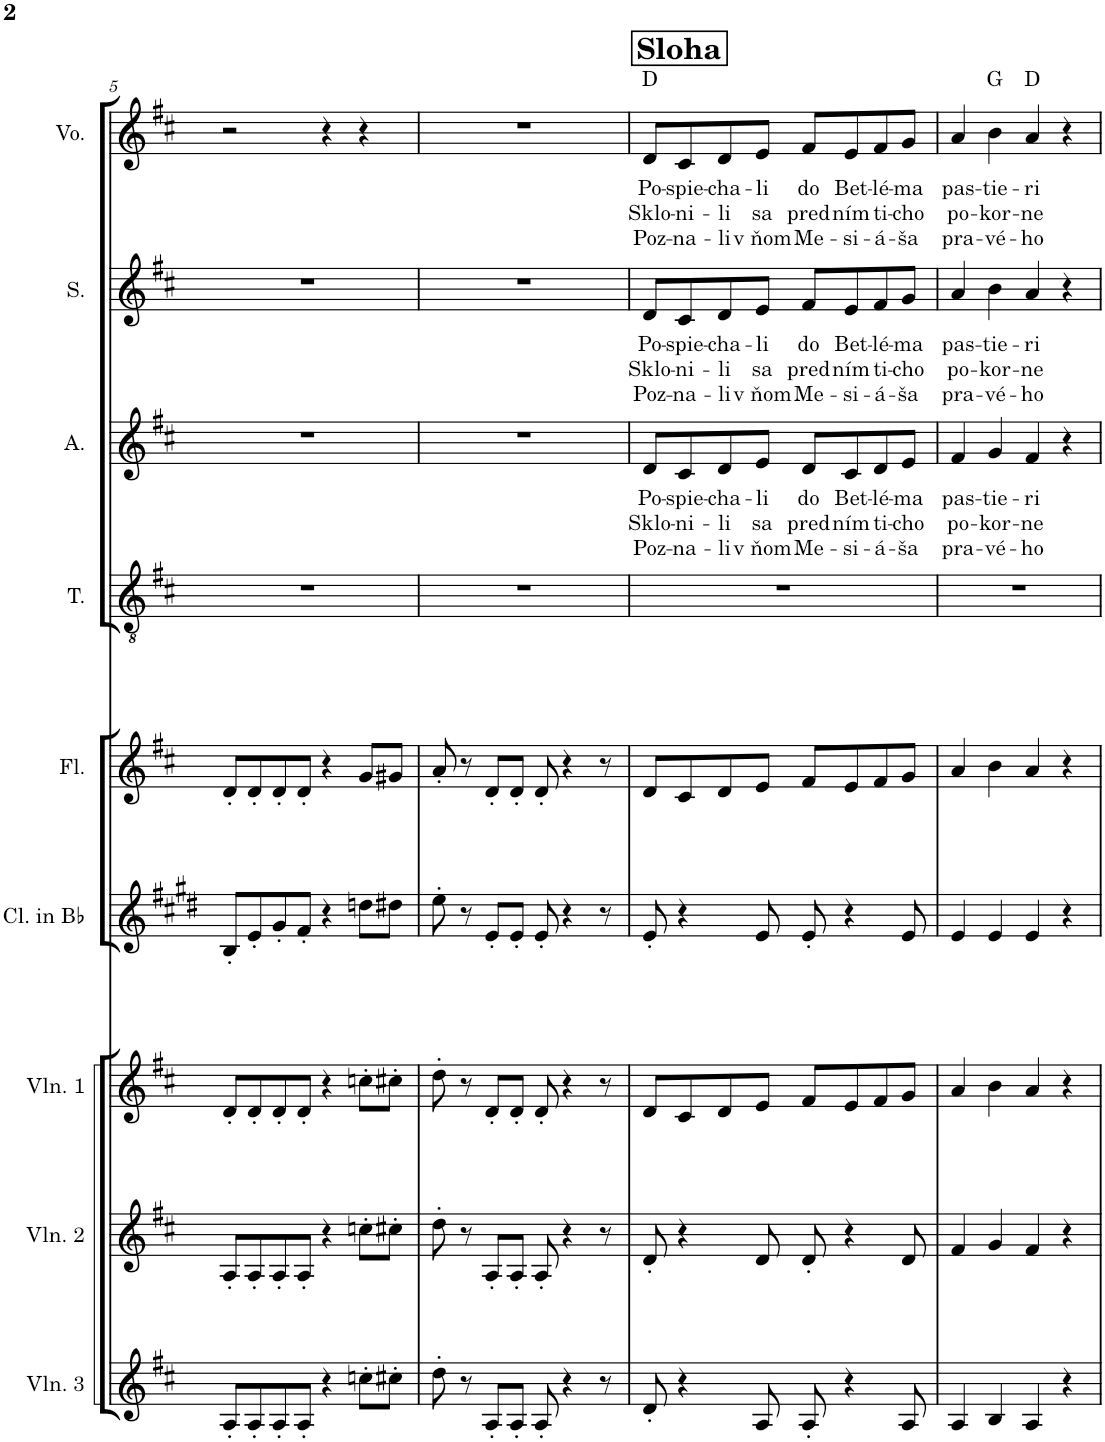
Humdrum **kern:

**kern	**kern	**kern	**kern	**kern	**kern	**kern	**text	**text	**text	**kern	**text	**text	**text	**kern	**text	**text	**text	**harte
*part9	*part8	*part7	*part6	*part5	*part4	*part3	*part3	*part3	*part3	*part2	*part2	*part2	*part2	*part1	*part1	*part1	*part1	*part1
*staff9	*staff8	*staff7	*staff6	*staff5	*staff4	*staff3	*staff3	*staff3	*staff3	*staff2	*staff2	*staff2	*staff2	*staff1	*staff1	*staff1	*staff1	*
*I"Violin 3	*I"Violin 2	*I"Violin 1	*I"Clarinet in Bb	*I"Flute	*I"Tenor	*I"Alto	*	*	*	*I"Soprano	*	*	*	*I"Voice	*	*	*	*
*I'Vln. 3	*I'Vln. 2	*I'Vln. 1	*I'Cl. in Bb	*I'Fl.	*I'T.	*I'A.	*	*	*	*I'S.	*	*	*	*I'Vo.	*	*	*	*
!!LO:PB:g=z
*clefG2	*clefG2	*clefG2	*clefG2	*clefG2	*clefGv2	*clefG2	*	*	*	*clefG2	*	*	*	*clefG2	*	*	*	*
*	*	*	*Trd1c2	*	*	*	*	*	*	*	*	*	*	*	*	*	*	*
*k[f#c#]	*k[f#c#]	*k[f#c#]	*k[f#c#g#d#]	*k[f#c#]	*k[f#c#]	*k[f#c#]	*	*	*	*k[f#c#]	*	*	*	*k[f#c#]	*	*	*	*
*M4/4	*M4/4	*M4/4	*M4/4	*M4/4	*M4/4	*M4/4	*	*	*	*M4/4	*	*	*	*M4/4	*	*	*	*
=5	=5	=5	=5	=5	=5	=5	=5	=5	=5	=5	=5	=5	=5	=5	=5	=5	=5	=5
8A'/L	8A'/L	8d'/L	8B'/L	8d'/L	1r	1r	.	.	.	1r	.	.	.	2r	.	.	.	.
8A'/	8A'/	8d'/	8e'/	8d'/	.	.	.	.	.	.	.	.	.	.	.	.	.	.
8A'/	8A'/	8d'/	8g#'/	8d'/	.	.	.	.	.	.	.	.	.	.	.	.	.	.
8A'/J	8A'/J	8d'/J	8f#'/J	8d'/J	.	.	.	.	.	.	.	.	.	.	.	.	.	.
4r	4r	4r	4r	4r	.	.	.	.	.	.	.	.	.	4r	.	.	.	.
8ccn'\L	8ccn'\L	8ccn'\L	8ddn\L	8g/L	.	.	.	.	.	.	.	.	.	4r	.	.	.	.
8cc#X'\J	8cc#X'\J	8cc#X'\J	8dd#X\J	8g#X/J	.	.	.	.	.	.	.	.	.	.	.	.	.	.
=6	=6	=6	=6	=6	=6	=6	=6	=6	=6	=6	=6	=6	=6	=6	=6	=6	=6	=6
8dd'\	8dd'\	8dd'\	8ee'\	8a'/	1r	1r	.	.	.	1r	.	.	.	1r	.	.	.	.
8r	8r	8r	8r	8r	.	.	.	.	.	.	.	.	.	.	.	.	.	.
8A'/L	8A'/L	8d'/L	8e'/L	8d'/L	.	.	.	.	.	.	.	.	.	.	.	.	.	.
8A'/J	8A'/J	8d'/J	8e'/J	8d'/J	.	.	.	.	.	.	.	.	.	.	.	.	.	.
8A'/	8A'/	8d'/	8e'/	8d'/	.	.	.	.	.	.	.	.	.	.	.	.	.	.
4r	4r	4r	4r	4r	.	.	.	.	.	.	.	.	.	.	.	.	.	.
8r	8r	8r	8r	8r	.	.	.	.	.	.	.	.	.	.	.	.	.	.
!!LO:REH:place=s1:a:B:cj:fs=14:t=Sloha
=7	=7	=7	=7	=7	=7	=7	=7	=7	=7	=7	=7	=7	=7	=7	=7	=7	=7	=7
!	!	!	!	!	!	!	!LO:LY:b	!LO:LY:b	!LO:LY:b	!	!LO:LY:b	!LO:LY:b	!LO:LY:b	!	!LO:LY:b	!LO:LY:b	!LO:LY:b	!
8d'/	8d'/	8d/L	8e'/	8d/L	1r	8d/L	Po-	Sklo-	Poz-	8d/L	Po-	Sklo-	Poz-	8d/L	Po-	Sklo-	Poz-	D:maj
!	!	!	!	!	!	!	!LO:LY:b	!LO:LY:b	!LO:LY:b	!	!LO:LY:b	!LO:LY:b	!LO:LY:b	!	!LO:LY:b	!LO:LY:b	!LO:LY:b	!
4r	4r	8c#/	4r	8c#/	.	8c#/	-spie-	-ni-	-na-	8c#/	-spie-	-ni-	-na-	8c#/	-spie-	-ni-	-na-	.
!	!	!	!	!	!	!	!LO:LY:b	!LO:LY:b	!LO:LY:b	!	!LO:LY:b	!LO:LY:b	!LO:LY:b	!	!LO:LY:b	!LO:LY:b	!LO:LY:b	!
.	.	8d/	.	8d/	.	8d/	-cha-	-li	-li	8d/	-cha-	-li	-li	8d/	-cha-	-li	-li	.
!	!	!	!	!	!	!	!LO:LY:b	!LO:LY:b	!LO:LY:b	!	!LO:LY:b	!LO:LY:b	!LO:LY:b	!	!LO:LY:b	!LO:LY:b	!LO:LY:b	!
8A/	8d/	8e/J	8e/	8e/J	.	8e/J	-li	sa	v ňom	8e/J	-li	sa	v ňom	8e/J	-li	sa	v ňom	.
!	!	!	!	!	!	!	!LO:LY:b	!LO:LY:b	!LO:LY:b	!	!LO:LY:b	!LO:LY:b	!LO:LY:b	!	!LO:LY:b	!LO:LY:b	!LO:LY:b	!
8A'/	8d'/	8f#/L	8e'/	8f#/L	.	8d/L	do	pred	Me-	8f#/L	do	pred	Me-	8f#/L	do	pred	Me-	.
!	!	!	!	!	!	!	!LO:LY:b	!LO:LY:b	!LO:LY:b	!	!LO:LY:b	!LO:LY:b	!LO:LY:b	!	!LO:LY:b	!LO:LY:b	!LO:LY:b	!
4r	4r	8e/	4r	8e/	.	8c#/	Bet-	ním	-si-	8e/	Bet-	ním	-si-	8e/	Bet-	ním	-si-	.
!	!	!	!	!	!	!	!LO:LY:b	!LO:LY:b	!LO:LY:b	!	!LO:LY:b	!LO:LY:b	!LO:LY:b	!	!LO:LY:b	!LO:LY:b	!LO:LY:b	!
.	.	8f#/	.	8f#/	.	8d/	-lé-	ti-	-á-	8f#/	-lé-	ti-	-á-	8f#/	-lé-	ti-	-á-	.
!	!	!	!	!	!	!	!LO:LY:b	!LO:LY:b	!LO:LY:b	!	!LO:LY:b	!LO:LY:b	!LO:LY:b	!	!LO:LY:b	!LO:LY:b	!LO:LY:b	!
8A/	8d/	8g/J	8e/	8g/J	.	8e/J	-ma	-cho	-ša	8g/J	-ma	-cho	-ša	8g/J	-ma	-cho	-ša	.
=8	=8	=8	=8	=8	=8	=8	=8	=8	=8	=8	=8	=8	=8	=8	=8	=8	=8	=8
!	!	!	!	!	!	!	!LO:LY:b	!LO:LY:b	!LO:LY:b	!	!LO:LY:b	!LO:LY:b	!LO:LY:b	!	!LO:LY:b	!LO:LY:b	!LO:LY:b	!
4A/	4f#/	4a/	4e/	4a/	1r	4f#/	pas-	po-	pra-	4a/	pas-	po-	pra-	4a/	pas-	po-	pra-	.
!	!	!	!	!	!	!	!LO:LY:b	!LO:LY:b	!LO:LY:b	!	!LO:LY:b	!LO:LY:b	!LO:LY:b	!	!LO:LY:b	!LO:LY:b	!LO:LY:b	!
4B/	4g/	4b\	4e/	4b\	.	4g/	-tie-	-kor-	-vé-	4b\	-tie-	-kor-	-vé-	4b\	-tie-	-kor-	-vé-	G:maj
!	!	!	!	!	!	!	!LO:LY:b	!LO:LY:b	!LO:LY:b	!	!LO:LY:b	!LO:LY:b	!LO:LY:b	!	!LO:LY:b	!LO:LY:b	!LO:LY:b	!
4A/	4f#/	4a/	4e/	4a/	.	4f#/	-ri	-ne	-ho	4a/	-ri	-ne	-ho	4a/	-ri	-ne	-ho	D:maj
4r	4r	4r	4r	4r	.	4r	.	.	.	4r	.	.	.	4r	.	.	.	.
=	=	=	=	=	=	=	=	=	=	=	=	=	=	=	=	=	=	=
*-	*-	*-	*-	*-	*-	*-	*-	*-	*-	*-	*-	*-	*-	*-	*-	*-	*-	*-
